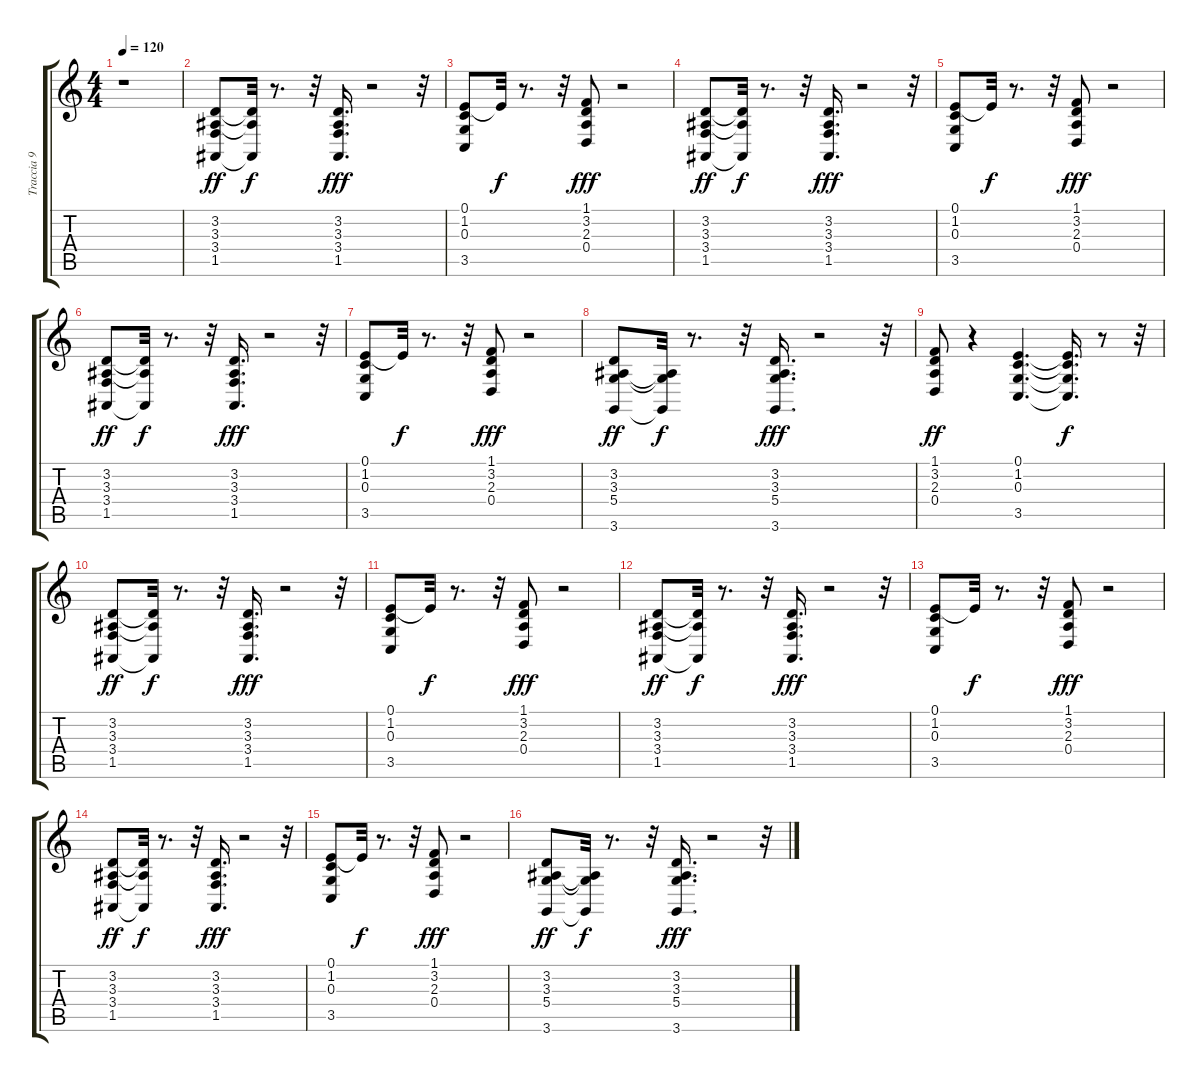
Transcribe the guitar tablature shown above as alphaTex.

\track ("Traccia 9" "Traccia 9") {instrument pad3polysynth}
\staff {score tabs}
\tuning (E4 B3 G3 D3 A2 E2) {hide}
\ts (4 4)
\tempo 120
\clef g2
\ks c
r.1{dy fff} |
(3.2 3.3 3.4 1.5).8{dy ff} (3.2{t} 3.3{t} 1.5{t}).32{dy f} r.8{d} r.32 (3.2 3.3 3.4 1.5).16{d dy fff} r.2 r.32 |
(0.1 1.2 0.3 3.5).8 0.1{t}.32{dy f} r.8{d} r.32 (1.1 3.2 2.3 0.4).8{dy fff} r.2 |
(3.2 3.3 3.4 1.5).8{dy ff} (3.2{t} 3.3{t} 1.5{t}).32{dy f} r.8{d} r.32 (3.2 3.3 3.4 1.5).16{d dy fff} r.2 r.32 |
(0.1 1.2 0.3 3.5).8 0.1{t}.32{dy f} r.8{d} r.32 (1.1 3.2 2.3 0.4).8{dy fff} r.2 |
(3.2 3.3 3.4 1.5).8{dy ff} (3.2{t} 3.3{t} 1.5{t}).32{dy f} r.8{d} r.32 (3.2 3.3 3.4 1.5).16{d dy fff} r.2 r.32 |
(0.1 1.2 0.3 3.5).8 0.1{t}.32{dy f} r.8{d} r.32 (1.1 3.2 2.3 0.4).8{dy fff} r.2 |
(3.2 3.3 5.4 3.6).8{dy ff} (3.3{t} 5.4{t} 3.6{t}).32{dy f} r.8{d} r.32 (3.2 3.3 5.4 3.6).16{d dy fff} r.2 r.32 |
(1.1 3.2 2.3 0.4).8{dy ff} r.4 (0.1 1.2 0.3 3.5).4{d} (0.1{t} 1.2{t} 0.3{t} 3.5{t}).16{d dy f} r.8 r.32 |
(3.2 3.3 3.4 1.5).8{dy ff} (3.2{t} 3.3{t} 1.5{t}).32{dy f} r.8{d} r.32 (3.2 3.3 3.4 1.5).16{d dy fff} r.2 r.32 |
(0.1 1.2 0.3 3.5).8 0.1{t}.32{dy f} r.8{d} r.32 (1.1 3.2 2.3 0.4).8{dy fff} r.2 |
(3.2 3.3 3.4 1.5).8{dy ff} (3.2{t} 3.3{t} 1.5{t}).32{dy f} r.8{d} r.32 (3.2 3.3 3.4 1.5).16{d dy fff} r.2 r.32 |
(0.1 1.2 0.3 3.5).8 0.1{t}.32{dy f} r.8{d} r.32 (1.1 3.2 2.3 0.4).8{dy fff} r.2 |
(3.2 3.3 3.4 1.5).8{dy ff} (3.2{t} 3.3{t} 1.5{t}).32{dy f} r.8{d} r.32 (3.2 3.3 3.4 1.5).16{d dy fff} r.2 r.32 |
(0.1 1.2 0.3 3.5).8 0.1{t}.32{dy f} r.8{d} r.32 (1.1 3.2 2.3 0.4).8{dy fff} r.2 |
(3.2 3.3 5.4 3.6).8{dy ff} (3.3{t} 5.4{t} 3.6{t}).32{dy f} r.8{d} r.32 (3.2 3.3 5.4 3.6).16{d dy fff} r.2 r.32
